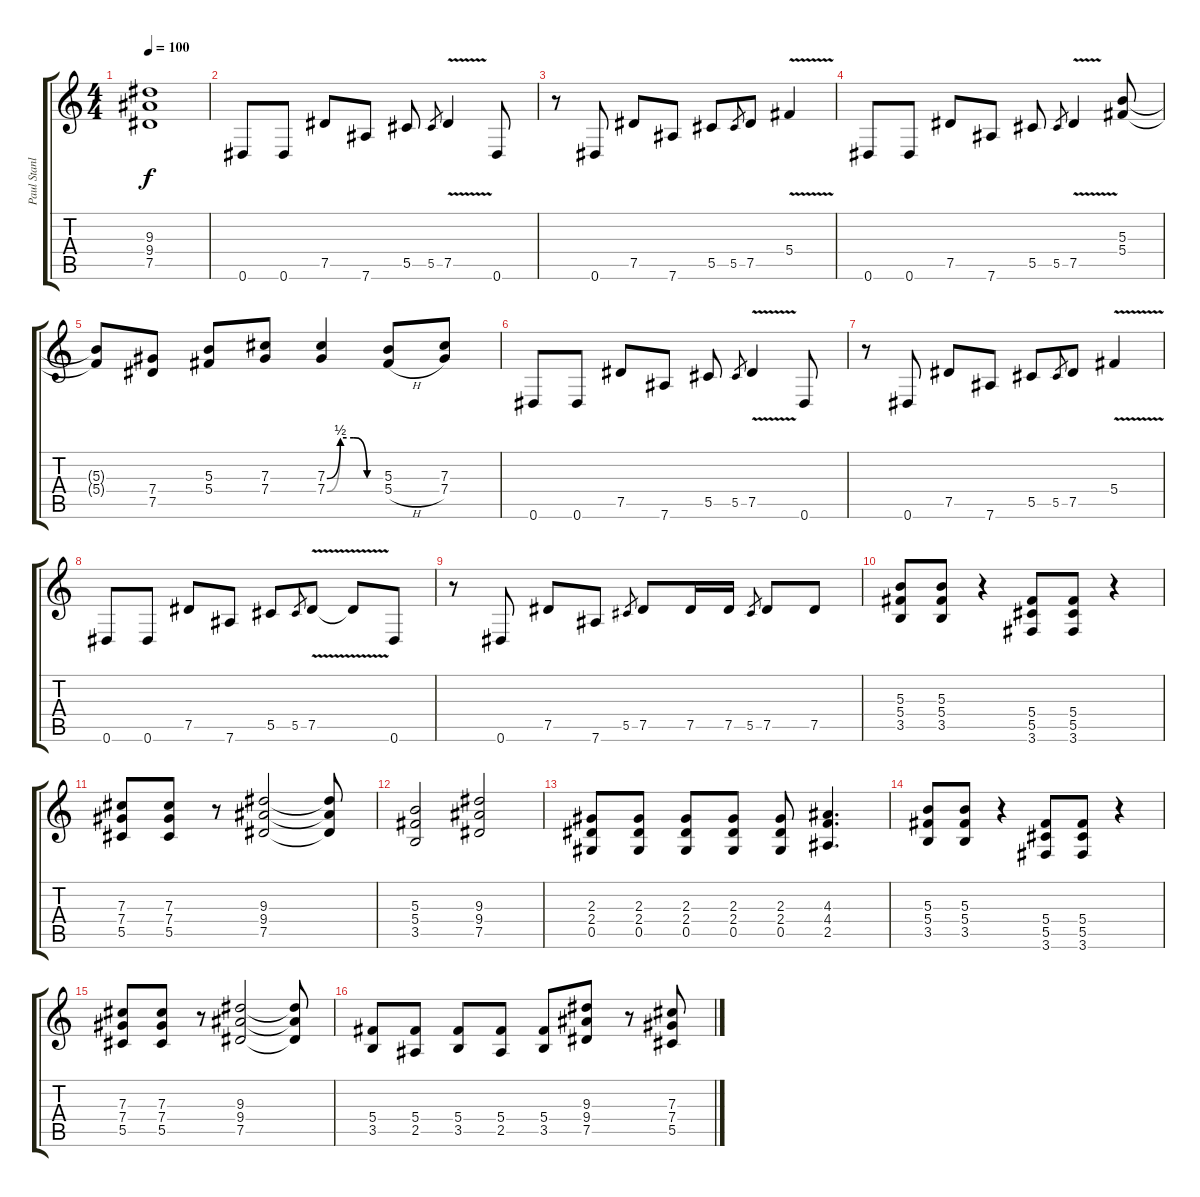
\track ("Paul Stanley" "Paul Stanl") {instrument distortionguitar}
\staff {score tabs}
\tuning (Eb4 Bb3 Gb3 Db3 Ab2 Eb2) {hide}
\ts (4 4)
\tempo 100
\clef g2
\ks c
(9.3{t} 9.4{t} 7.5{t}).1{dy f} |
0.6.8 0.6.8 7.5.8 7.6.8 5.5.8 5.5.8{gr} 7.5{v}.4 0.6.8 |
r.8 0.6.8 7.5.8 7.6.8 5.5.8 5.5.8{gr} 7.5.8 5.4{v}.4 |
0.6.8 0.6.8 7.5.8 7.6.8 5.5.8 5.5.8{gr} 7.5{v}.4 (5.3 5.4).8 |
(5.3{t} 5.4{t}).8 (7.4 7.5).8 (5.3 5.4).8 (7.3 7.4).8 (7.3{be (custom 0 0 15 2 30 2 45 0 60 0)} 7.4{be (custom 0 0 15 2 30 2 45 0 60 0)}).4 (5.3 5.4{h}).8 (7.3 7.4).8 |
0.6.8 0.6.8 7.5.8 7.6.8 5.5.8 5.5.8{gr} 7.5{v}.4 0.6.8 |
r.8 0.6.8 7.5.8 7.6.8 5.5.8 5.5.8{gr} 7.5.8 5.4{v}.4 |
0.6.8 0.6.8 7.5.8 7.6.8 5.5.8 5.5.8{gr} 7.5{v}.8 7.5{t}.8 0.6.8 |
r.8 0.6.8 7.5.8 7.6.8 5.5.8{gr} 7.5.8 7.5.16 7.5.16 5.5.8{gr} 7.5.8 7.5.8 |
(5.3 5.4 3.5).8 (5.3 5.4 3.5).8 r.4 (5.4 5.5 3.6).8 (5.4 5.5 3.6).8 r.4 |
(7.3 7.4 5.5).8 (7.3 7.4 5.5).8 r.8 (9.3 9.4 7.5).2 (9.3{t} 9.4{t} 7.5{t}).8 |
(5.3 5.4 3.5).2 (9.3 9.4 7.5).2 |
(2.3 2.4 0.5).8 (2.3 2.4 0.5).8 (2.3 2.4 0.5).8 (2.3 2.4 0.5).8 (2.3 2.4 0.5).8 (4.3 4.4 2.5).4{d} |
(5.3 5.4 3.5).8 (5.3 5.4 3.5).8 r.4 (5.4 5.5 3.6).8 (5.4 5.5 3.6).8 r.4 |
(7.3 7.4 5.5).8 (7.3 7.4 5.5).8 r.8 (9.3 9.4 7.5).2 (9.3{t} 9.4{t} 7.5{t}).8 |
(5.4 3.5).8 (5.4 2.5).8 (5.4 3.5).8 (5.4 2.5).8 (5.4 3.5).8 (9.3 9.4 7.5).8 r.8 (7.3 7.4 5.5).8
